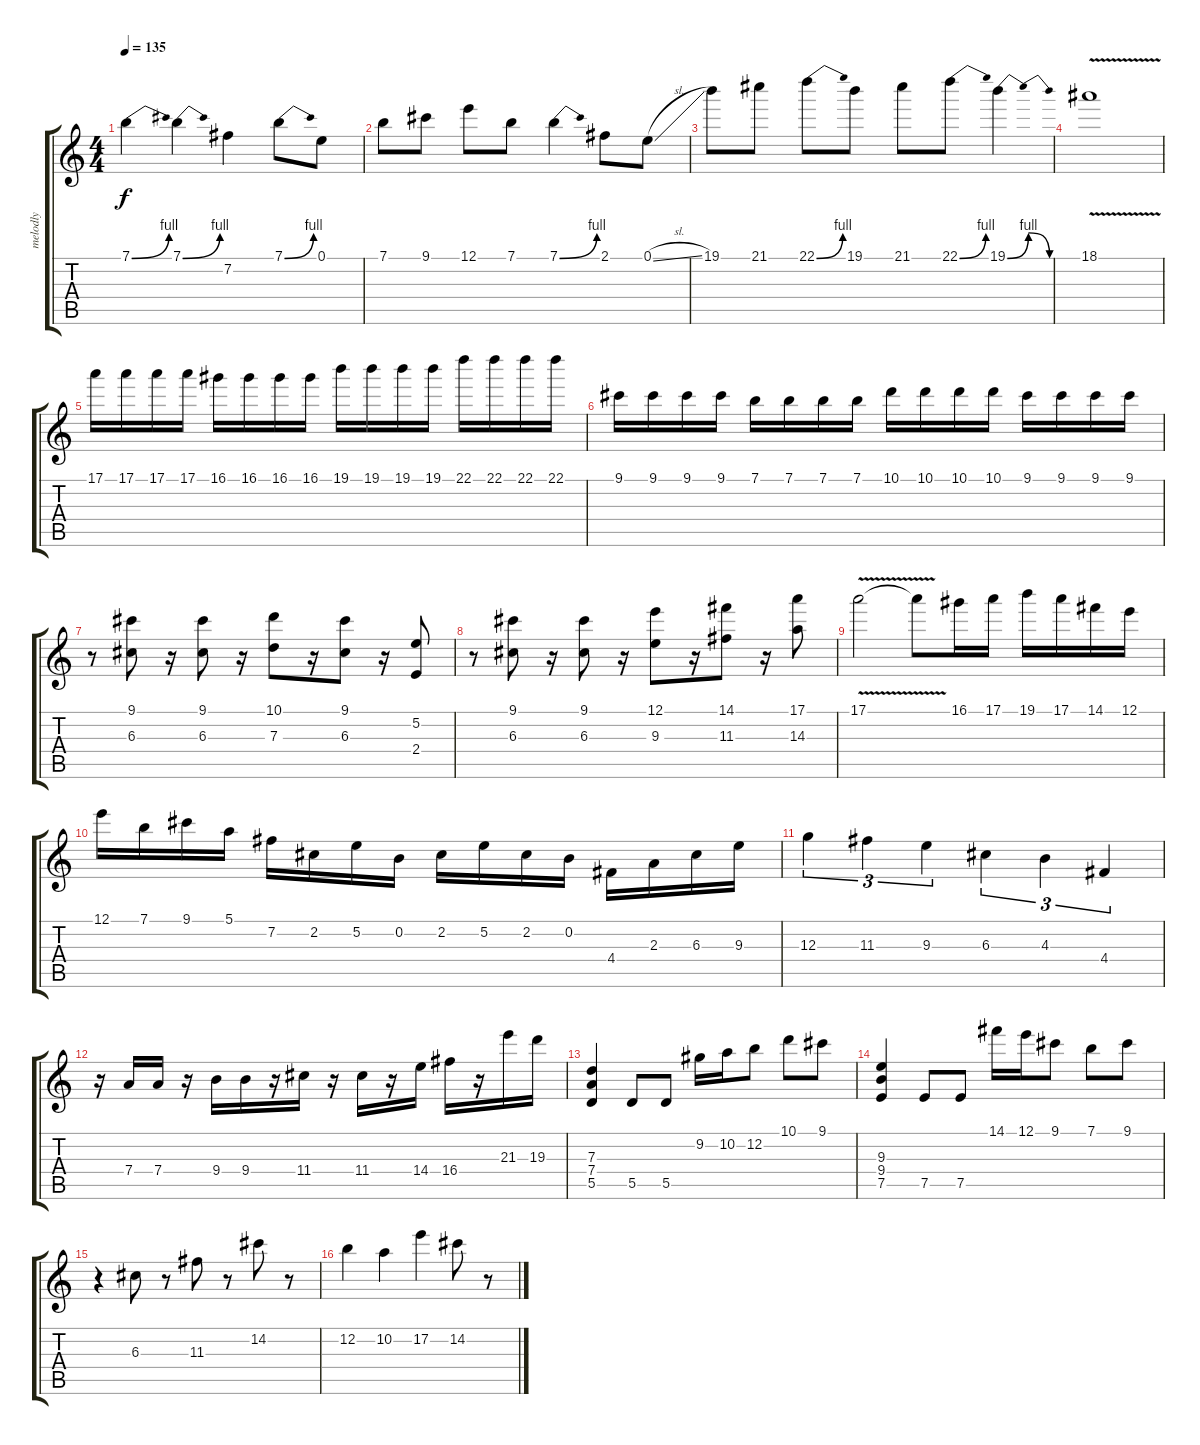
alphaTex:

\track ("melodly" "melodly") {instrument acousticguitarsteel}
\staff {score tabs}
\tuning (E4 B3 G3 D3 A2 E2) {hide}
\ts (4 4)
\tempo 135
\clef g2
\ks c
7.1{be (bend 0 0 60 4)}.4{dy f instrument distortionguitar} 7.1{be (bend 0 0 60 4)}.4 7.2.4 7.1{be (bend 0 0 60 4)}.8 0.1.8 |
7.1.8 9.1.8 12.1.8 7.1.8 7.1{be (bend 0 0 60 4)}.4 2.1.8 0.1{sl}.8 |
19.1.8 21.1.8 22.1{be (bend 0 0 60 4)}.8 19.1.8 21.1.8 22.1{be (bend 0 0 60 4)}.8 19.1{be (bendrelease 0 0 32 4 46 4 60 0)}.4 |
18.1{v}.1 |
17.1.16 17.1.16 17.1.16 17.1.16 16.1.16 16.1.16 16.1.16 16.1.16 19.1.16 19.1.16 19.1.16 19.1.16 22.1.16 22.1.16 22.1.16 22.1.16 |
9.1.16 9.1.16 9.1.16 9.1.16 7.1.16 7.1.16 7.1.16 7.1.16 10.1.16 10.1.16 10.1.16 10.1.16 9.1.16 9.1.16 9.1.16 9.1.16 |
r.8 (9.1 6.3).8 r.16 (9.1 6.3).8 r.16 (10.1 7.3).8 r.16 (9.1 6.3).8 r.16 (5.2 2.4).8 |
r.8 (9.1 6.3).8 r.16 (9.1 6.3).8 r.16 (12.1 9.3).8 r.16 (14.1 11.3).8 r.16 (17.1 14.3).8 |
17.1{v}.2 17.1{t}.8 16.1.16 17.1.16 19.1.16 17.1.16 14.1.16 12.1.16 |
12.1.16 7.1.16 9.1.16 5.1.16 7.2.16 2.2.16 5.2.16 0.2.16 2.2.16 5.2.16 2.2.16 0.2.16 4.4.16 2.3.16 6.3.16 9.3.16 |
12.3.4{tu (3 2)} 11.3.4{tu (3 2)} 9.3.4{tu (3 2)} 6.3.4{tu (3 2)} 4.3.4{tu (3 2)} 4.4.4{tu (3 2)} |
r.16 7.4.16 7.4.16 r.16 9.4.16 9.4.16 r.16 11.4.16 r.16 11.4.16 r.16 14.4.16 16.4.16 r.16 21.3.16 19.3.16 |
(7.3 7.4 5.5).4 5.5.8 5.5.8 9.2.16 10.2.16 12.2.8 10.1.8 9.1.8 |
(9.3 9.4 7.5).4 7.5.8 7.5.8 14.1.16 12.1.16 9.1.8 7.1.8 9.1.8 |
r.4 6.3.8 r.8 11.3.8 r.8 14.2.8 r.8 |
12.2.4 10.2.4 17.2.4 14.2.8 r.8
